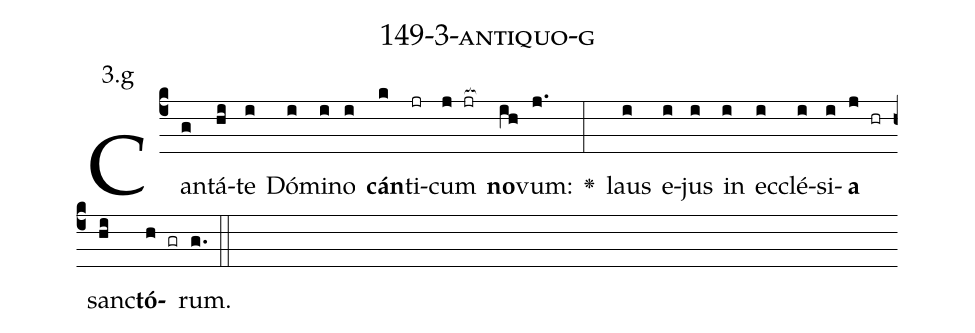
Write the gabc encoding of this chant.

name: 149-3-antiquo-g;
annotation: 3.g;
%%
(c4)Can(g)tá(hi)te(i) Dó(i)mi(i)no(i) <b>cán</b>(k)ti(jr)cum(j jr[ocb:1{]) <b>no</b>(ih[ocb:0}])vum:(j.) <v>\greheightstar</v>(:) laus(i) e(i)jus(i) in(i) ec(i)clé(i)si(i)<b>a</b>(j hr) sanc(hi)<b>tó</b>(h gr)rum.(g.) (::)


%E(i) u(i) o(j) u(hi) a(h) e.(g.) (::)
